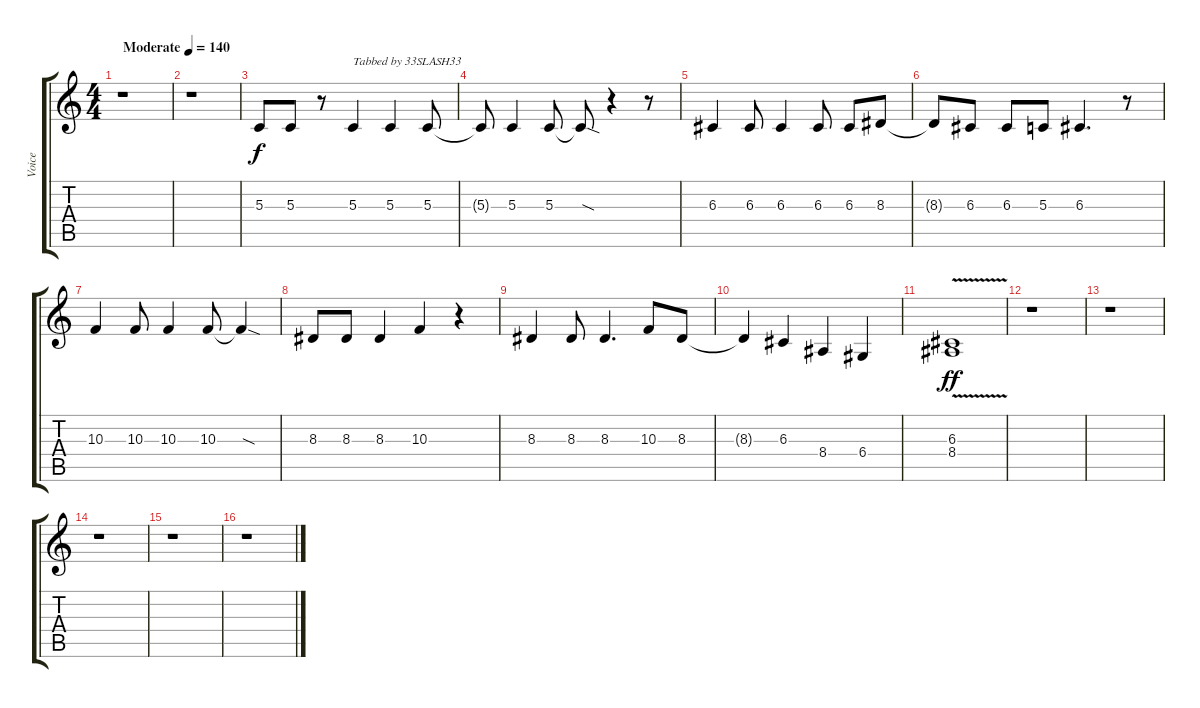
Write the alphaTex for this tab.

\track ("Voice" "Voice") {instrument lead2sawtooth}
\staff {score tabs}
\tuning (E4 B3 G3 D3 A2 E2) {hide}
\ts (4 4)
\tempo (140 "Moderate")
\clef g2
\ks c
r.1{dy f instrument lead2sawtooth} |
r.1 |
5.3.8 5.3.8 r.8 5.3.4{txt "Tabbed by 33SLASH33"} 5.3.4 5.3.8 |
5.3{t}.8 5.3.4 5.3.8 5.3{sod t}.8 r.4 r.8 |
6.3.4 6.3.8 6.3.4 6.3.8 6.3.8 8.3.8 |
8.3{t}.8 6.3.8 6.3.8 5.3.8 6.3.4{d} r.8 |
10.3.4 10.3.8 10.3.4 10.3.8 10.3{sod t}.4 |
8.3.8 8.3.8 8.3.4 10.3.4 r.4 |
8.3.4 8.3.8 8.3.4{d} 10.3.8 8.3.8 |
8.3{t}.4 6.3.4 8.4.4 6.4.4 |
(6.3{v} 8.4).1{dy ff} |
r.1 |
r.1 |
r.1 |
r.1 |
r.1
